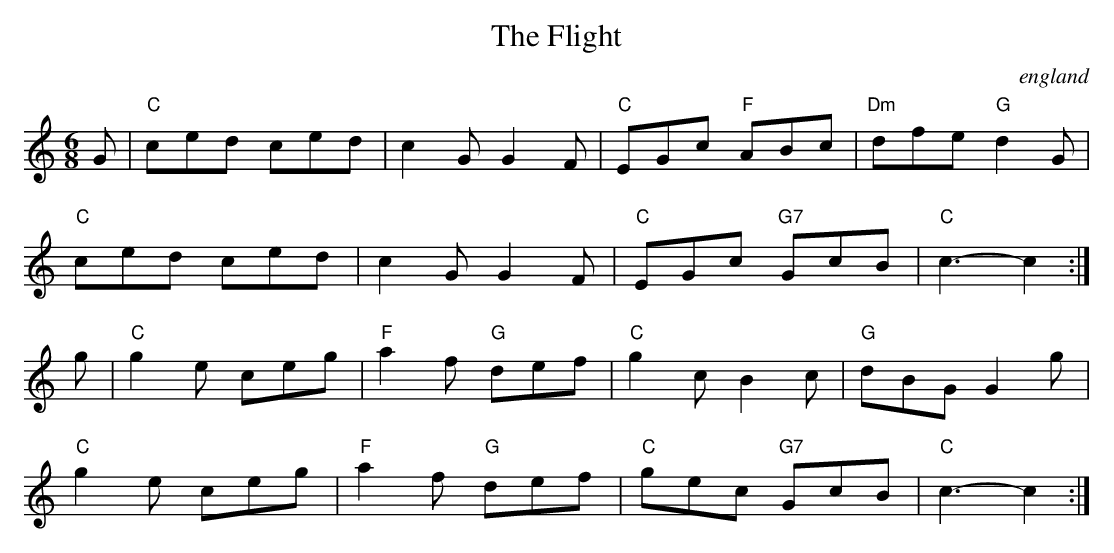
X:1
T:The Flight
O:england
M:6/8
K:C
G|"C"ced ced|c2G G2F|"C"EGc "F"ABc|"Dm"dfe "G"d2G|
"C"ced ced|c2G G2F|"C"EGc "G7"GcB|"C"c3 -c2:|
g|"C"g2e ceg|"F"a2f "G"def|"C"g2c B2c|"G"dBG G2g|
"C"g2e ceg|"F"a2f "G"def|"C"gec "G7"GcB|"C"c3 -c2:|
